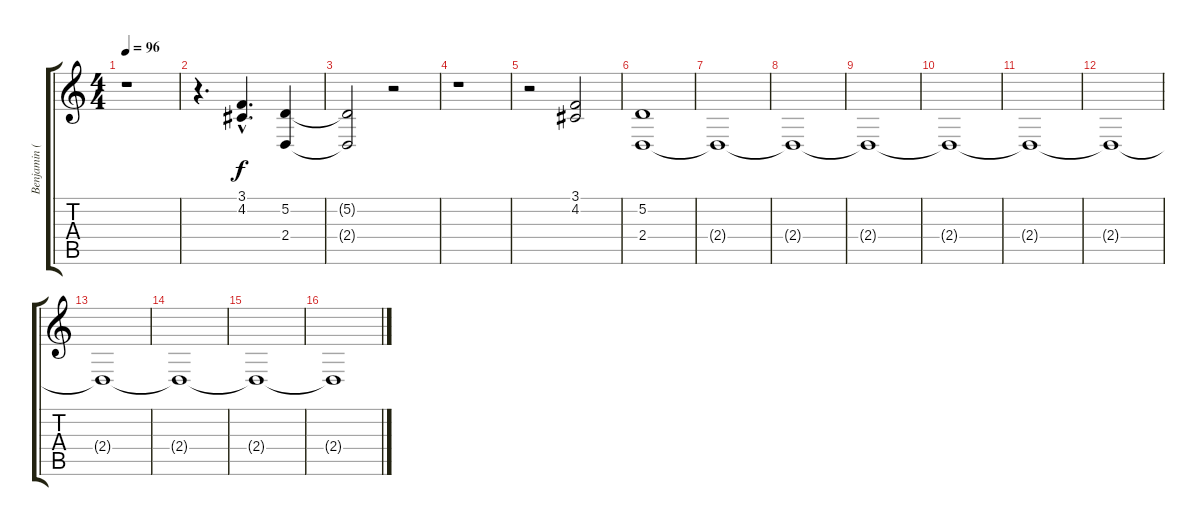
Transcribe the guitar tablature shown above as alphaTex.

\track ("Benjamin (KeybChoir)" "Benjamin (") {instrument pad4choir}
\staff {score tabs}
\tuning (D4 A3 F3 C3 G2 D2) {hide}
\ts (4 4)
\section ("" "")
\tempo 96
\tempo 115
\tempo 96
\clef g2
\ks c
r.1{dy f volume 11 balance 6 instrument pad4choir} |
r.4{d} (3.1{hac} 4.2{hac}).4{d} (5.2 2.4).4 |
(5.2{t} 2.4{t}).2 r.2 |
r.1 |
r.2 (3.1 4.2).2 |
(5.2 2.4).1 |
2.4{t}.1 |
2.4{t}.1 |
2.4{t}.1 |
2.4{t}.1 |
2.4{t}.1 |
2.4{t}.1 |
2.4{t}.1 |
2.4{t}.1 |
2.4{t}.1 |
2.4{t}.1
